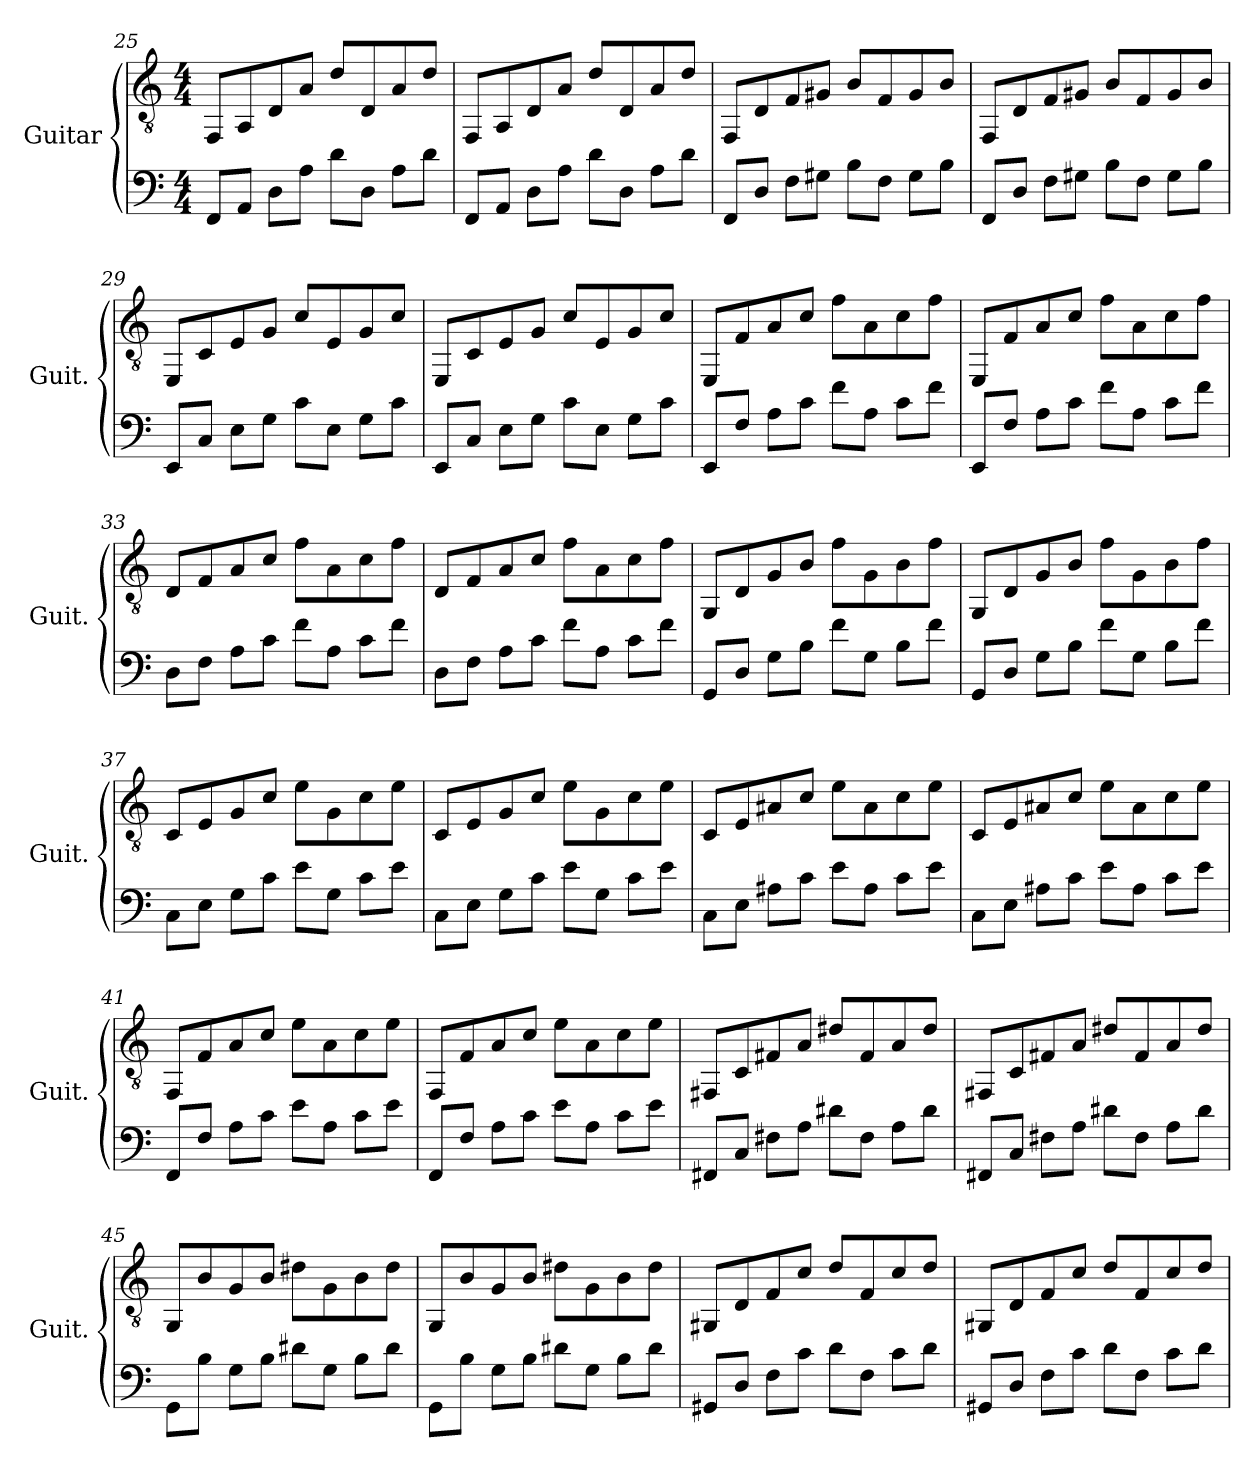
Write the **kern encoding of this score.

**kern	**kern
*part1	*part1
*staff2	*staff1
*I"Guitar	*
*I'Guit.	*
*	*clefGv2
*k[]	*k[]
*M4/4	*M4/4
=25	=25
8FFL	8FF/L
8AAJ	8AA/
8DL	8D/
8AJ	8A/J
8dL	8d/L
8DJ	8D/
8AL	8A/
8dJ	8d/J
!!LO:PB:g=z
=26	=26
8FFL	8FF/L
8AAJ	8AA/
8DL	8D/
8AJ	8A/J
8dL	8d/L
8DJ	8D/
8AL	8A/
8dJ	8d/J
=27	=27
8FFL	8FF/L
8DJ	8D/
8FL	8F/
8G#J	8G#X/J
8BL	8B/L
8FJ	8F/
8G#L	8G#/
8BJ	8B/J
=28	=28
8FFL	8FF/L
8DJ	8D/
8FL	8F/
8G#J	8G#X/J
8BL	8B/L
8FJ	8F/
8G#L	8G#/
8BJ	8B/J
=29	=29
8EEL	8EE/L
8CJ	8C/
8EL	8E/
8GJ	8G/J
8cL	8c/L
8EJ	8E/
8GL	8G/
8cJ	8c/J
=30	=30
8EEL	8EE/L
8CJ	8C/
8EL	8E/
8GJ	8G/J
8cL	8c/L
8EJ	8E/
8GL	8G/
8cJ	8c/J
!!LO:LB:g=z
=31	=31
8EEL	8EE/L
8FJ	8F/
8AL	8A/
8cJ	8c/J
8fL	8f\L
8AJ	8A\
8cL	8c\
8fJ	8f\J
=32	=32
8EEL	8EE/L
8FJ	8F/
8AL	8A/
8cJ	8c/J
8fL	8f\L
8AJ	8A\
8cL	8c\
8fJ	8f\J
=33	=33
8DL	8D/L
8FJ	8F/
8AL	8A/
8cJ	8c/J
8fL	8f\L
8AJ	8A\
8cL	8c\
8fJ	8f\J
=34	=34
8DL	8D/L
8FJ	8F/
8AL	8A/
8cJ	8c/J
8fL	8f\L
8AJ	8A\
8cL	8c\
8fJ	8f\J
=35	=35
8GGL	8GG/L
8DJ	8D/
8GL	8G/
8BJ	8B/J
8fL	8f\L
8GJ	8G\
8BL	8B\
8fJ	8f\J
!!LO:LB:g=z
=36	=36
8GGL	8GG/L
8DJ	8D/
8GL	8G/
8BJ	8B/J
8fL	8f\L
8GJ	8G\
8BL	8B\
8fJ	8f\J
=37	=37
8CL	8C/L
8EJ	8E/
8GL	8G/
8cJ	8c/J
8eL	8e\L
8GJ	8G\
8cL	8c\
8eJ	8e\J
=38	=38
8CL	8C/L
8EJ	8E/
8GL	8G/
8cJ	8c/J
8eL	8e\L
8GJ	8G\
8cL	8c\
8eJ	8e\J
=39	=39
8CL	8C/L
8EJ	8E/
8A#L	8A#X/
8cJ	8c/J
8eL	8e\L
8A#J	8A#\
8cL	8c\
8eJ	8e\J
=40	=40
8CL	8C/L
8EJ	8E/
8A#L	8A#X/
8cJ	8c/J
8eL	8e\L
8A#J	8A#\
8cL	8c\
8eJ	8e\J
!!LO:LB:g=z
=41	=41
8FFL	8FF/L
8FJ	8F/
8AL	8A/
8cJ	8c/J
8eL	8e\L
8AJ	8A\
8cL	8c\
8eJ	8e\J
=42	=42
8FFL	8FF/L
8FJ	8F/
8AL	8A/
8cJ	8c/J
8eL	8e\L
8AJ	8A\
8cL	8c\
8eJ	8e\J
=43	=43
8FF#L	8FF#X/L
8CJ	8C/
8F#L	8F#X/
8AJ	8A/J
8d#L	8d#X/L
8F#J	8F#/
8AL	8A/
8d#J	8d#/J
=44	=44
8FF#L	8FF#X/L
8CJ	8C/
8F#L	8F#X/
8AJ	8A/J
8d#L	8d#X/L
8F#J	8F#/
8AL	8A/
8d#J	8d#/J
=45	=45
8GGL	8GG/L
8BJ	8B/
8GL	8G/
8BJ	8B/J
8d#L	8d#X\L
8GJ	8G\
8BL	8B\
8d#J	8d#\J
!!LO:LB:g=z
=46	=46
8GGL	8GG/L
8BJ	8B/
8GL	8G/
8BJ	8B/J
8d#L	8d#X\L
8GJ	8G\
8BL	8B\
8d#J	8d#\J
=47	=47
8GG#L	8GG#X/L
8DJ	8D/
8FL	8F/
8cJ	8c/J
8dL	8d/L
8FJ	8F/
8cL	8c/
8dJ	8d/J
=48	=48
8GG#L	8GG#X/L
8DJ	8D/
8FL	8F/
8cJ	8c/J
8dL	8d/L
8FJ	8F/
8cL	8c/
8dJ	8d/J
=	=
*-	*-
